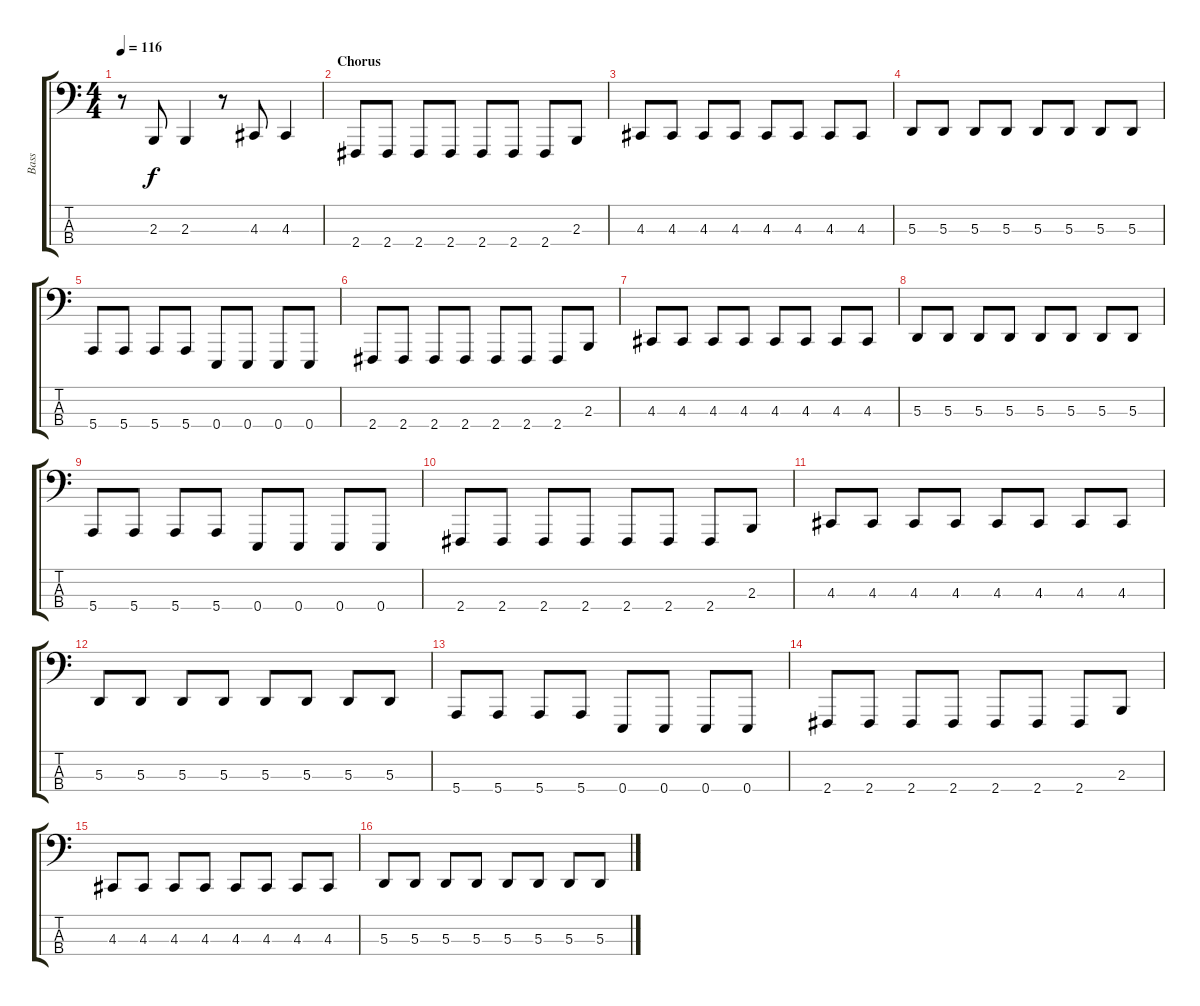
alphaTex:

\track ("Bass" "Bass") {instrument lead8bassandlead}
\staff {score tabs}
\tuning (G2 D2 A1 E1) {hide}
\ts (4 4)
\tempo 116
\clef f4
\ks c
r.8{dy f} 2.3.8 2.3.4 r.8 4.3.8 4.3.4 |
\section ("" "Chorus")
2.4.8 2.4.8 2.4.8 2.4.8 2.4.8 2.4.8 2.4.8 2.3.8 |
4.3.8 4.3.8 4.3.8 4.3.8 4.3.8 4.3.8 4.3.8 4.3.8 |
5.3.8 5.3.8 5.3.8 5.3.8 5.3.8 5.3.8 5.3.8 5.3.8 |
5.4.8 5.4.8 5.4.8 5.4.8 0.4.8 0.4.8 0.4.8 0.4.8 |
2.4.8 2.4.8 2.4.8 2.4.8 2.4.8 2.4.8 2.4.8 2.3.8 |
4.3.8 4.3.8 4.3.8 4.3.8 4.3.8 4.3.8 4.3.8 4.3.8 |
5.3.8 5.3.8 5.3.8 5.3.8 5.3.8 5.3.8 5.3.8 5.3.8 |
5.4.8 5.4.8 5.4.8 5.4.8 0.4.8 0.4.8 0.4.8 0.4.8 |
2.4.8 2.4.8 2.4.8 2.4.8 2.4.8 2.4.8 2.4.8 2.3.8 |
4.3.8 4.3.8 4.3.8 4.3.8 4.3.8 4.3.8 4.3.8 4.3.8 |
5.3.8 5.3.8 5.3.8 5.3.8 5.3.8 5.3.8 5.3.8 5.3.8 |
5.4.8 5.4.8 5.4.8 5.4.8 0.4.8 0.4.8 0.4.8 0.4.8 |
2.4.8 2.4.8 2.4.8 2.4.8 2.4.8 2.4.8 2.4.8 2.3.8 |
4.3.8 4.3.8 4.3.8 4.3.8 4.3.8 4.3.8 4.3.8 4.3.8 |
5.3.8 5.3.8 5.3.8 5.3.8 5.3.8 5.3.8 5.3.8 5.3.8
